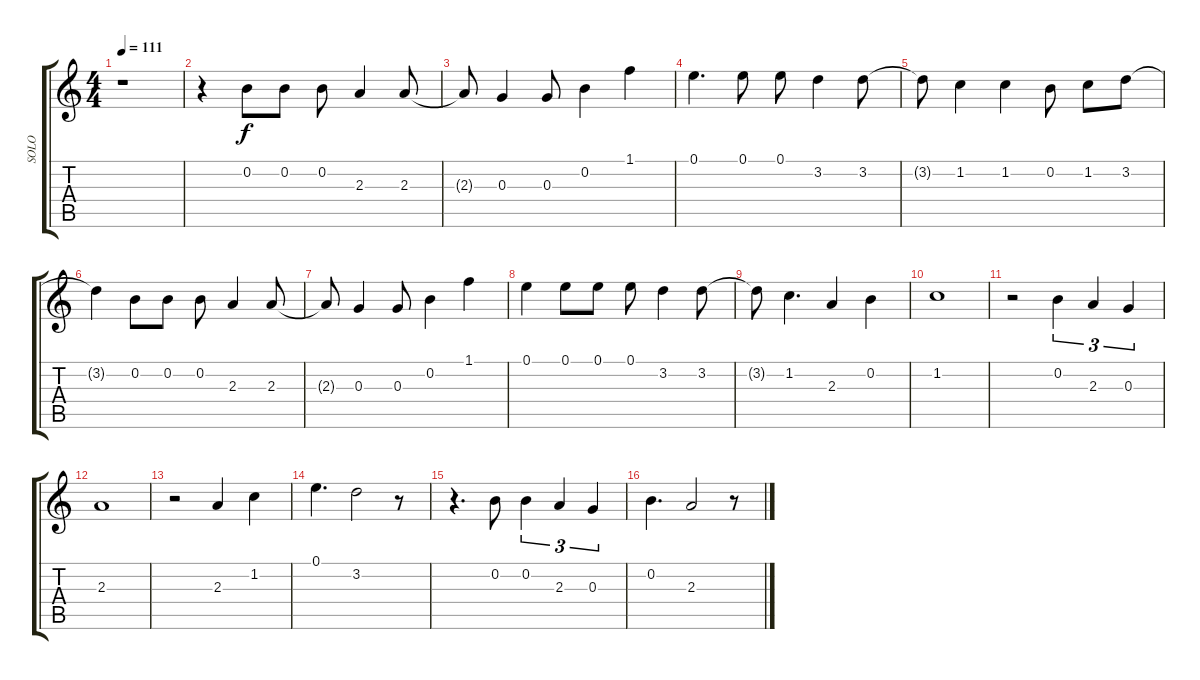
\track ("SOLO" "SOLO") {instrument distortionguitar}
\staff {score tabs}
\tuning (E4 B3 G3 D3 A2 E2) {hide}
\ts (4 4)
\tempo 111
\clef g2
\ks c
r.1{dy f} |
r.4 0.2.8 0.2.8 0.2.8 2.3.4 2.3.8 |
2.3{t}.8 0.3.4 0.3.8 0.2.4 1.1.4 |
0.1.4{d} 0.1.8 0.1.8 3.2.4 3.2.8 |
3.2{t}.8 1.2.4 1.2.4 0.2.8 1.2.8 3.2.8 |
3.2{t}.4 0.2.8 0.2.8 0.2.8 2.3.4 2.3.8 |
2.3{t}.8 0.3.4 0.3.8 0.2.4 1.1.4 |
0.1.4 0.1.8 0.1.8 0.1.8 3.2.4 3.2.8 |
3.2{t}.8 1.2.4{d} 2.3.4 0.2.4 |
1.2.1 |
r.2 0.2.4{tu (3 2)} 2.3.4{tu (3 2)} 0.3.4{tu (3 2)} |
2.3.1 |
r.2 2.3.4 1.2.4 |
0.1.4{d} 3.2.2 r.8 |
r.4{d} 0.2.8 0.2.4{tu (3 2)} 2.3.4{tu (3 2)} 0.3.4{tu (3 2)} |
0.2.4{d} 2.3.2 r.8
